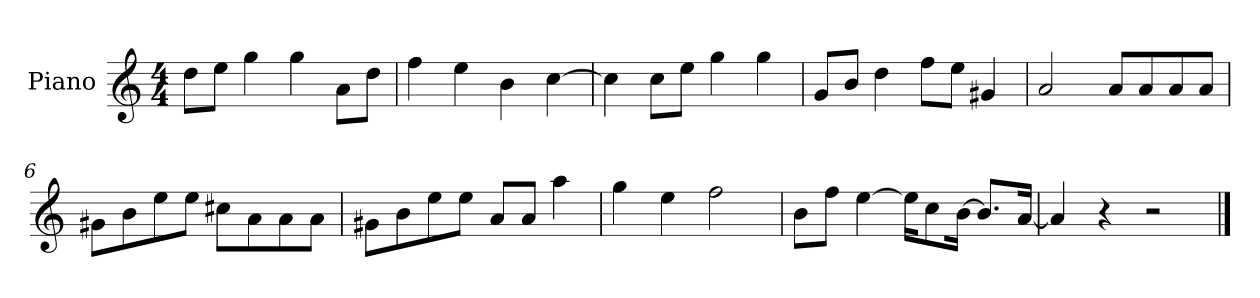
**kern
*part1
*staff1
*I"Piano
*I'P-no
*clefG2
*k[]
*M4/4
*MM90
=1
8dd\L
8ee\J
4gg\
4gg\
8a\L
8dd\J
=2
4ff\
4ee\
4b\
[4cc\
=3
4cc\]
8cc\L
8ee\J
4gg\
4gg\
=4
8g/L
8b/J
4dd\
8ff\L
8ee\J
4g#X/
=5
2a/
8a/L
8a/
8a/
8a/J
=6
8g#X\L
8b\
8ee\
8ee\J
8cc#X\L
8a\
8a\
8a\J
!!LO:LB:g=z
=7
8g#X\L
8b\
8ee\
8ee\J
8a/L
8a/J
4aa\
=8
4gg\
4ee\
2ff\
=9
8b\L
8ff\J
[4ee\
16ee\KL]
8cc\
[16b\Jk
8.b/L]
[16a/Jk
=10
4a/]
4r
2r
==
*-
